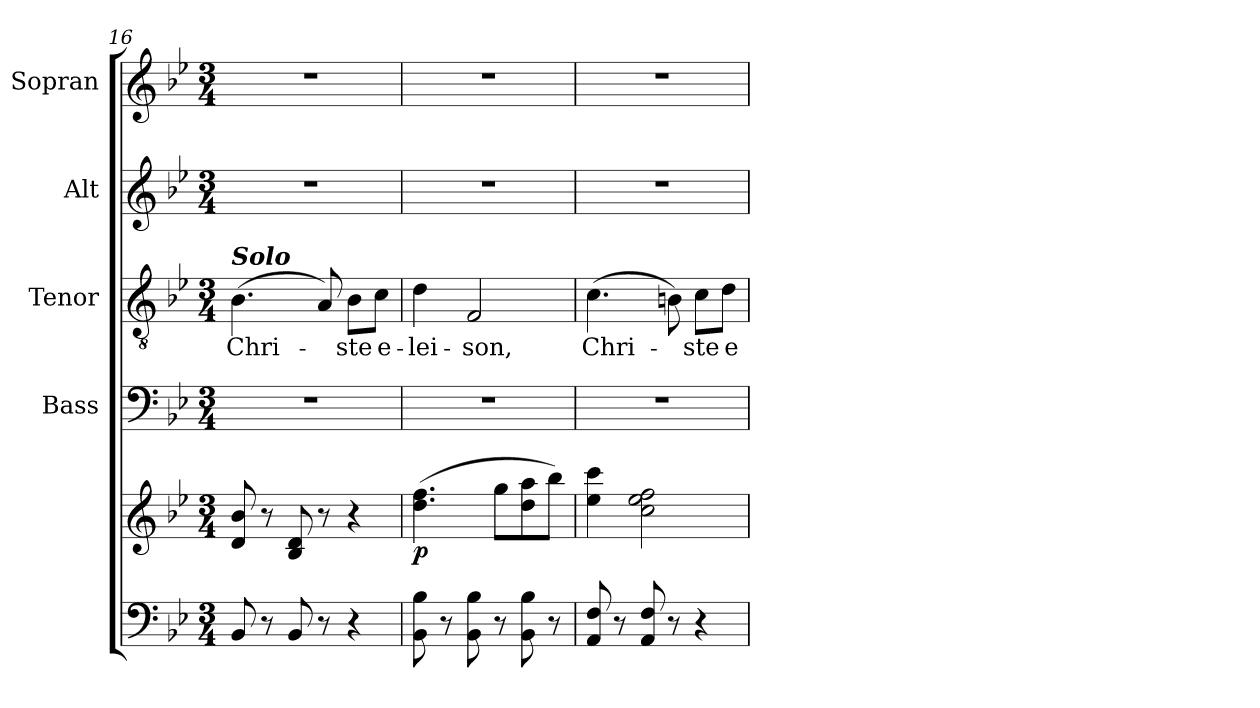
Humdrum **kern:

**kern	**kern	**dynam	**kern	**kern	**text	**kern	**kern
*part5	*part5	*part5	*part4	*part3	*part3	*part2	*part1
*staff6	*staff5	*staff5/6	*staff4	*staff3	*staff3	*staff2	*staff1
*	*	*	*I"Bass	*I"Tenor	*	*I"Alt	*I"Sopran
*	*	*	*I'B.	*I'T.	*	*I'A.	*I'S.
*clefF4	*clefG2	*	*clefF4	*clefGv2	*	*clefG2	*clefG2
*k[b-e-]	*k[b-e-]	*	*k[b-e-]	*k[b-e-]	*	*k[b-e-]	*k[b-e-]
*B-:	*B-:	*	*B-:	*B-:	*	*B-:	*B-:
*M3/4	*M3/4	*	*M3/4	*M3/4	*	*M3/4	*M3/4
=16	=16	=16	=16	=16	=16	=16	=16
!	!	!	!	!LO:TX:a:Bi:t=Solo	!	!	!
!	!	!	!	!	!LO:LY:b	!	!
8BB-/	8d/ 8b-/	.	2.r	(>4.B-\	Chri-	2.r	2.r
8r	8r	.	.	.	.	.	.
8BB-/	8B-/ 8d/	.	.	.	.	.	.
8r	8r	.	.	8A/)	.	.	.
!	!	!	!	!	!LO:LY:b	!	!
4r	4r	.	.	8B-\L	-ste	.	.
!	!	!	!	!	!LO:LY:b	!	!
.	.	.	.	8c\J	e-	.	.
=17	=17	=17	=17	=17	=17	=17	=17
!	!	!LO:DY:b	!	!	!LO:LY:b	!	!
8BB-\ 8B-\	(>4.dd\ 4.ff\	p	2.r	4d\	-lei-	2.r	2.r
8r	.	.	.	.	.	.	.
!	!	!	!	!	!LO:LY:b	!	!
8BB-\ 8B-\	.	.	.	2F/	-son,	.	.
8r	8gg\L	.	.	.	.	.	.
8BB-\ 8B-\	8dd\ 8aa\	.	.	.	.	.	.
8r	8bb-\J)	.	.	.	.	.	.
!!LO:PB:g=z
=18	=18	=18	=18	=18	=18	=18	=18
!	!	!	!	!	!LO:LY:b	!	!
8AA/ 8F/	4ee-\ 4ccc\	.	2.r	(>4.c\	Chri-	2.r	2.r
8r	.	.	.	.	.	.	.
8AA/ 8F/	2cc\ 2ee-\ 2ff\	.	.	.	.	.	.
8r	.	.	.	8Bn\)	.	.	.
!	!	!	!	!	!LO:LY:b	!	!
4r	.	.	.	8c\L	-ste	.	.
!	!	!	!	!	!LO:LY:b	!	!
.	.	.	.	8d\J	e-	.	.
=	=	=	=	=	=	=	=
*-	*-	*-	*-	*-	*-	*-	*-
